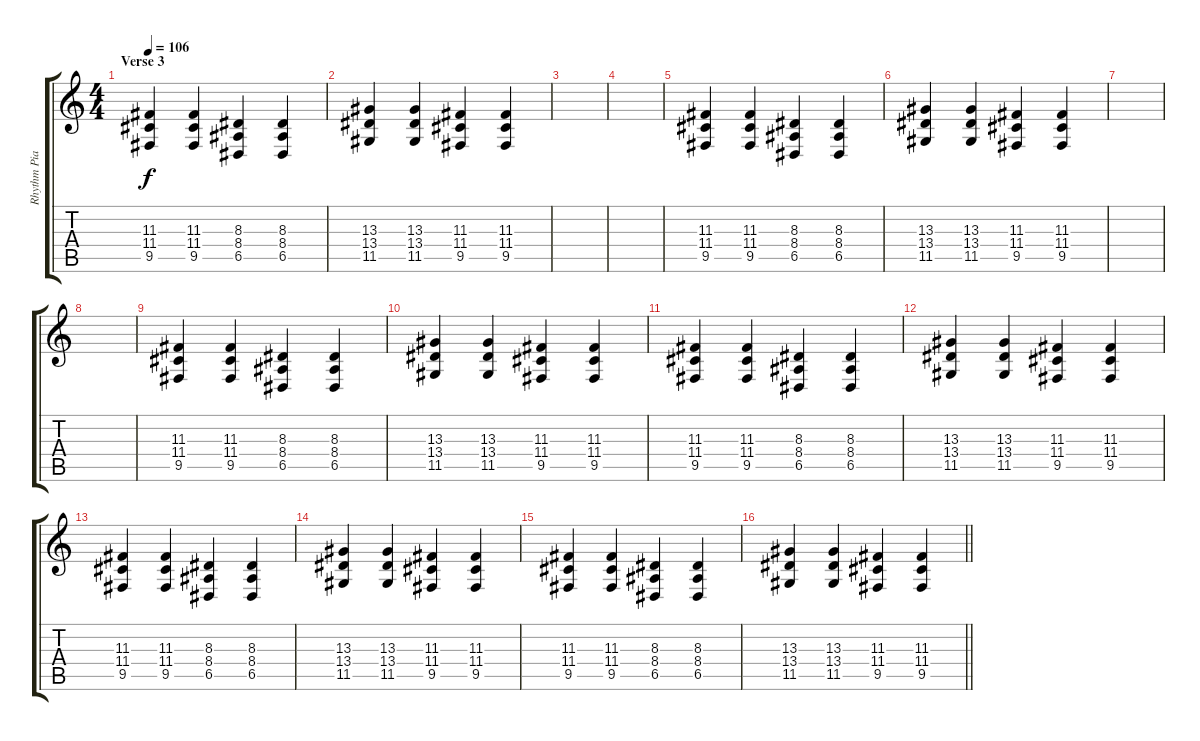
\track ("Rhythm Piano" "Rhythm Pia") {instrument electricgrandpiano}
\staff {score tabs}
\tuning (E4 B3 G3 D3 A2 E2) {hide}
\ts (4 4)
\section ("" "Verse 3")
\tempo 106
\clef g2
\ks c
(11.3 11.4 9.5).4{dy f} (11.3 11.4 9.5).4 (8.3 8.4 6.5).4 (8.3 8.4 6.5).4 |
(13.3 13.4 11.5).4 (13.3 13.4 11.5).4 (11.3 11.4 9.5).4 (11.3 11.4 9.5).4 |
|
|
(11.3 11.4 9.5).4 (11.3 11.4 9.5).4 (8.3 8.4 6.5).4 (8.3 8.4 6.5).4 |
(13.3 13.4 11.5).4 (13.3 13.4 11.5).4 (11.3 11.4 9.5).4 (11.3 11.4 9.5).4 |
|
|
(11.3 11.4 9.5).4 (11.3 11.4 9.5).4 (8.3 8.4 6.5).4 (8.3 8.4 6.5).4 |
(13.3 13.4 11.5).4 (13.3 13.4 11.5).4 (11.3 11.4 9.5).4 (11.3 11.4 9.5).4 |
(11.3 11.4 9.5).4 (11.3 11.4 9.5).4 (8.3 8.4 6.5).4 (8.3 8.4 6.5).4 |
(13.3 13.4 11.5).4 (13.3 13.4 11.5).4 (11.3 11.4 9.5).4 (11.3 11.4 9.5).4 |
(11.3 11.4 9.5).4 (11.3 11.4 9.5).4 (8.3 8.4 6.5).4 (8.3 8.4 6.5).4 |
(13.3 13.4 11.5).4 (13.3 13.4 11.5).4 (11.3 11.4 9.5).4 (11.3 11.4 9.5).4 |
(11.3 11.4 9.5).4 (11.3 11.4 9.5).4 (8.3 8.4 6.5).4 (8.3 8.4 6.5).4 |
\barLineRight lightlight
(13.3 13.4 11.5).4 (13.3 13.4 11.5).4 (11.3 11.4 9.5).4 (11.3 11.4 9.5).4
